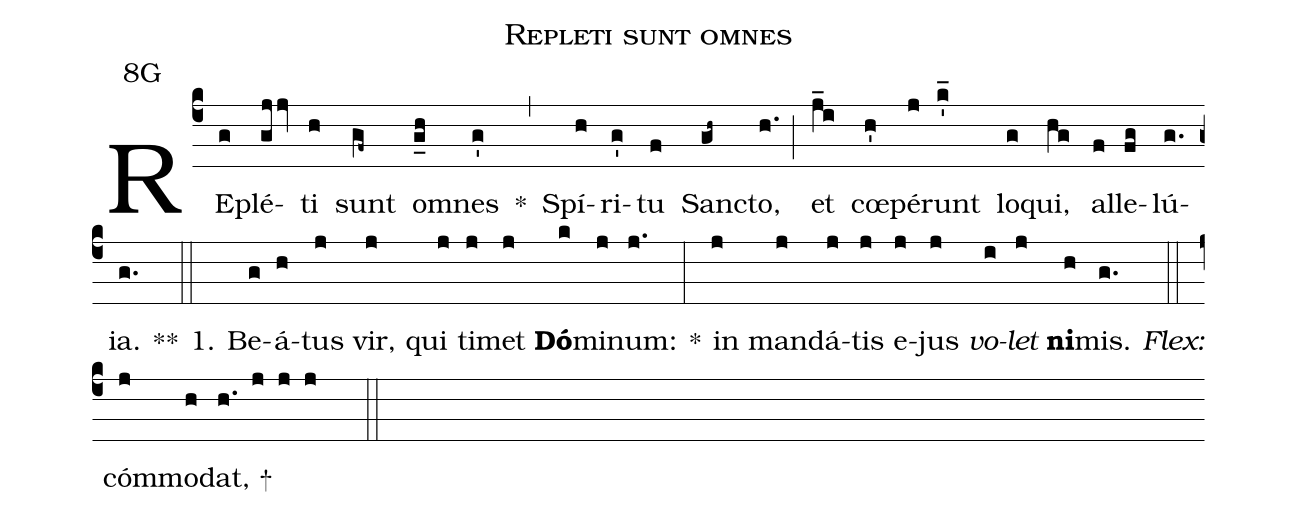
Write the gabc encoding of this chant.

name:Repleti sunt omnes;
office-part:Antiphona;
mode:8;
annotation:8G;
%%
(c4) RE(g)plé(gjjv)ti(h) sunt(gf~) o(g_h)mnes(g') *(,) Spí(h)ri(g')tu(f) San(gh~)cto,(h.) (;) et(j_i) c<sp>oe</sp>(h')pé(j)runt(k'_) lo(g)qui,(hg) al(f)le(fg)lú(g.)ia.(g.) **(::)
1. Be(g)á(h)tus(j) vir,(j) qui(j) ti(j)met(j) <b>Dó</b>(k)mi(j)num:(j.) *(:) in(j) man(j)dá(j)tis(j) e(j)jus(j) <i>vo</i>(i)<i>let</i>(j) <b>ni</b>(h)mis.(g.)
<i>Flex:</i>(::)  cóm(j)mo(h)dat, +(h. j j j  ::)
